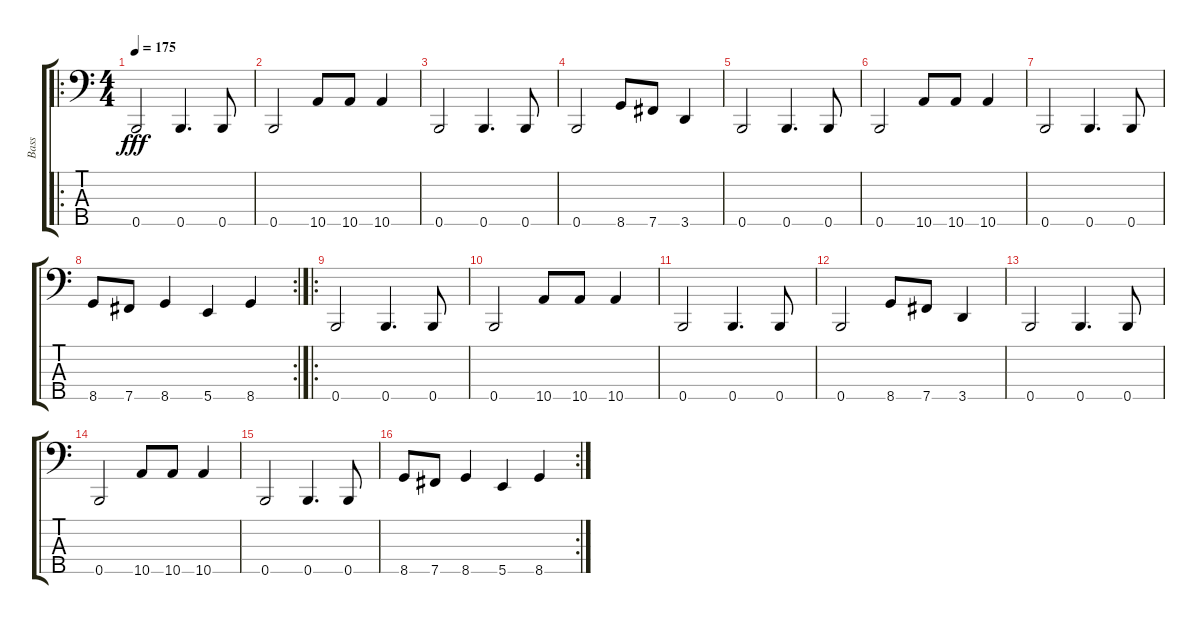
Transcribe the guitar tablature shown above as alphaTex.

\track ("Bass" "Bass") {instrument electricbasspick}
\staff {score tabs}
\tuning (G2 D2 A1 E1 B0) {hide}
\ro
\ts (4 4)
\tempo 175
\clef f4
\ks c
0.5.2{dy fff} 0.5.4{d} 0.5.8 |
0.5.2 10.5.8 10.5.8 10.5.4 |
0.5.2 0.5.4{d} 0.5.8 |
0.5.2 8.5.8 7.5.8 3.5.4 |
0.5.2 0.5.4{d} 0.5.8 |
0.5.2 10.5.8 10.5.8 10.5.4 |
0.5.2 0.5.4{d} 0.5.8 |
\rc 2
8.5.8 7.5.8 8.5.4 5.5.4 8.5.4 |
\ro
0.5.2 0.5.4{d} 0.5.8 |
0.5.2 10.5.8 10.5.8 10.5.4 |
0.5.2 0.5.4{d} 0.5.8 |
0.5.2 8.5.8 7.5.8 3.5.4 |
0.5.2 0.5.4{d} 0.5.8 |
0.5.2 10.5.8 10.5.8 10.5.4 |
0.5.2 0.5.4{d} 0.5.8 |
\rc 2
8.5.8 7.5.8 8.5.4 5.5.4 8.5.4
